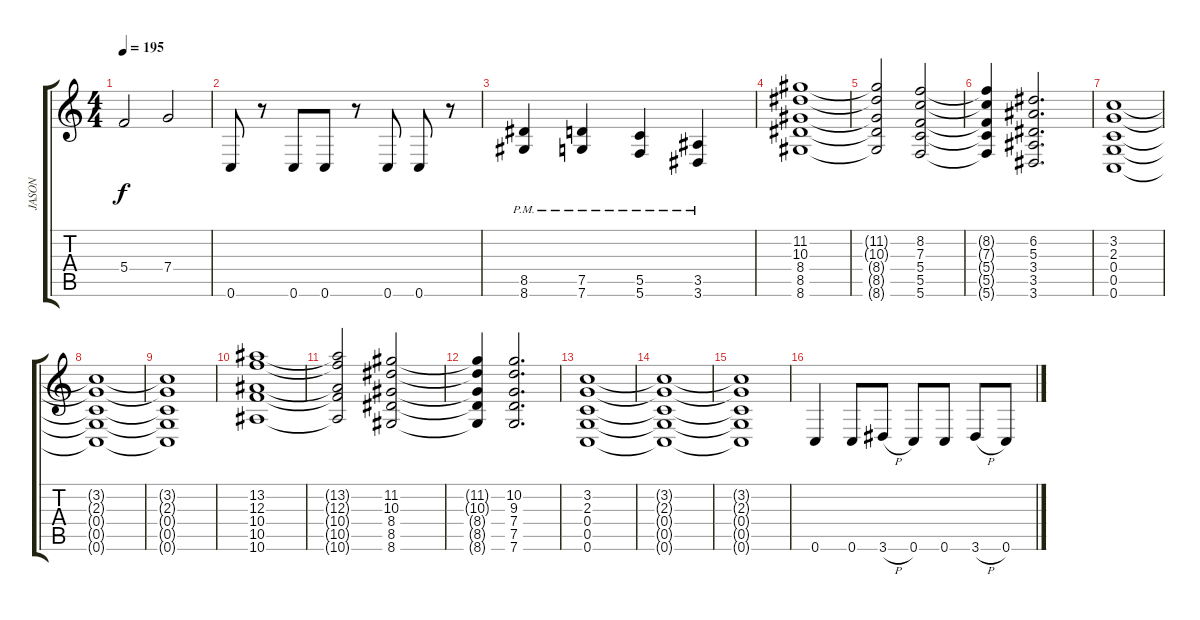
\track ("JASON" "JASON") {instrument distortionguitar}
\staff {score tabs}
\tuning (D4 A3 F3 C3 G2 C2) {hide}
\ts (4 4)
\tempo 195
\clef g2
\ks c
5.4.2{dy f} 7.4.2 |
0.6.8 r.8 0.6.8 0.6.8 r.8 0.6.8 0.6.8 r.8 |
(8.5{pm} 8.6{pm}).4 (7.5{pm} 7.6{pm}).4 (5.5{pm} 5.6{pm}).4 (3.5{pm} 3.6{pm}).4 |
(11.2 10.3 8.4 8.5 8.6).1 |
(11.2{t} 10.3{t} 8.4{t} 8.5{t} 8.6{t}).2 (8.2 7.3 5.4 5.5 5.6).2 |
(8.2{t} 7.3{t} 5.4{t} 5.5{t} 5.6{t}).4 (6.2 5.3 3.4 3.5 3.6).2{d} |
(3.2 2.3 0.4 0.5 0.6).1 |
(3.2{t} 2.3{t} 0.4{t} 0.5{t} 0.6{t}).1 |
(3.2{t} 2.3{t} 0.4{t} 0.5{t} 0.6{t}).1 |
(13.2 12.3 10.4 10.5 10.6).1 |
(13.2{t} 12.3{t} 10.4{t} 10.5{t} 10.6{t}).2 (11.2 10.3 8.4 8.5 8.6).2 |
(11.2{t} 10.3{t} 8.4{t} 8.5{t} 8.6{t}).4 (10.2 9.3 7.4 7.5 7.6).2{d} |
(3.2 2.3 0.4 0.5 0.6).1 |
(3.2{t} 2.3{t} 0.4{t} 0.5{t} 0.6{t}).1 |
(3.2{t} 2.3{t} 0.4{t} 0.5{t} 0.6{t}).1 |
0.6.4 0.6.8 3.6{h}.8 0.6.8 0.6.8 3.6{h}.8 0.6.8
